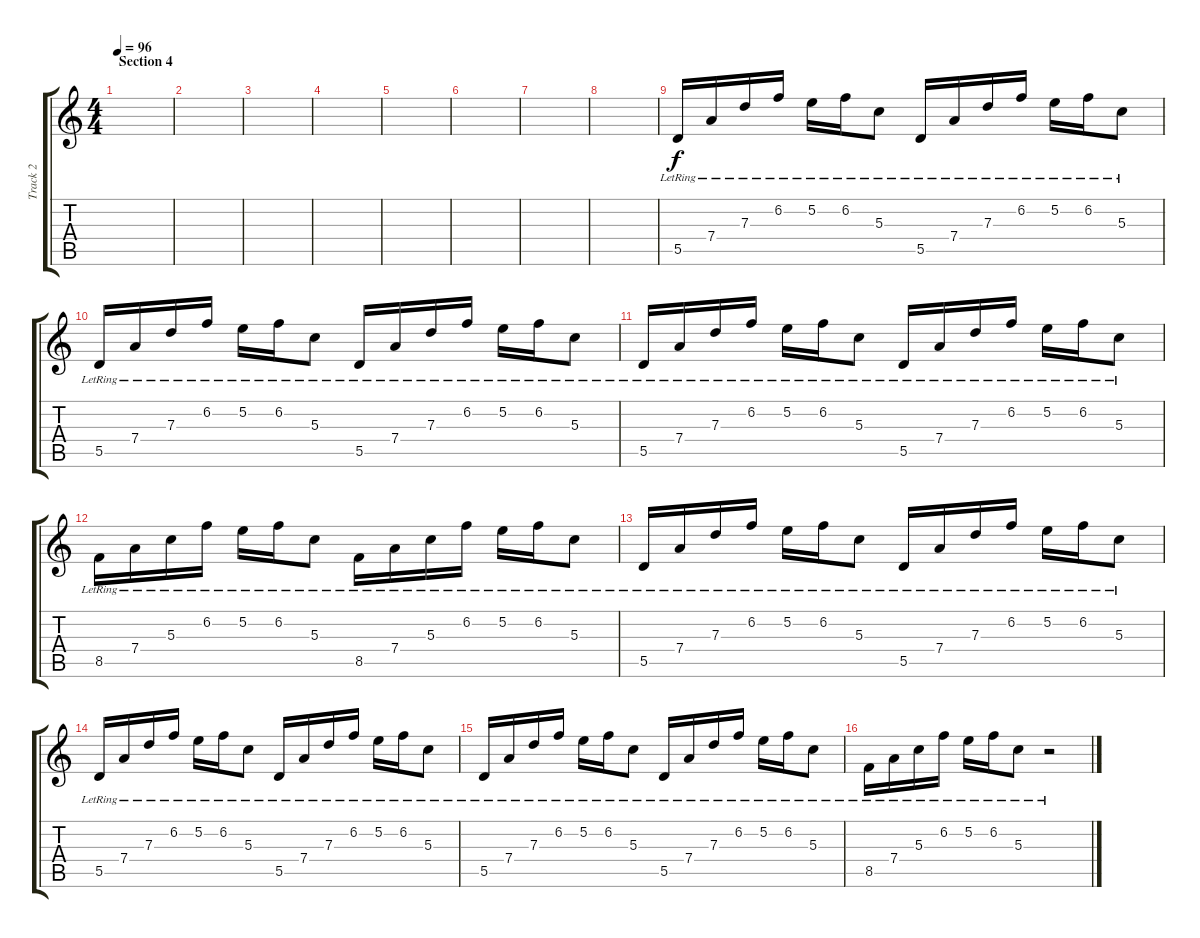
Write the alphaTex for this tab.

\track ("Track 2" "Track 2") {instrument acousticguitarsteel}
\staff {score tabs}
\tuning (E4 B3 G3 D3 A2 D2) {hide}
\ts (4 4)
\section ("" "Section 4")
\tempo 96
\clef g2
\ks c
|
|
|
|
|
|
|
|
5.5{lr}.16 7.4{lr}.16 7.3{lr}.16 6.2{lr}.16 5.2{lr}.16 6.2{lr}.16 5.3{lr}.8 5.5{lr}.16 7.4{lr}.16 7.3{lr}.16 6.2{lr}.16 5.2{lr}.16 6.2{lr}.16 5.3{lr}.8 |
5.5{lr}.16 7.4{lr}.16 7.3{lr}.16 6.2{lr}.16 5.2{lr}.16 6.2{lr}.16 5.3{lr}.8 5.5{lr}.16 7.4{lr}.16 7.3{lr}.16 6.2{lr}.16 5.2{lr}.16 6.2{lr}.16 5.3{lr}.8 |
5.5{lr}.16 7.4{lr}.16 7.3{lr}.16 6.2{lr}.16 5.2{lr}.16 6.2{lr}.16 5.3{lr}.8 5.5{lr}.16 7.4{lr}.16 7.3{lr}.16 6.2{lr}.16 5.2{lr}.16 6.2{lr}.16 5.3{lr}.8 |
8.5{lr}.16 7.4{lr}.16 5.3{lr}.16 6.2{lr}.16 5.2{lr}.16 6.2{lr}.16 5.3{lr}.8 8.5{lr}.16 7.4{lr}.16 5.3{lr}.16 6.2{lr}.16 5.2{lr}.16 6.2{lr}.16 5.3{lr}.8 |
5.5{lr}.16 7.4{lr}.16 7.3{lr}.16 6.2{lr}.16 5.2{lr}.16 6.2{lr}.16 5.3{lr}.8 5.5{lr}.16 7.4{lr}.16 7.3{lr}.16 6.2{lr}.16 5.2{lr}.16 6.2{lr}.16 5.3{lr}.8 |
5.5{lr}.16 7.4{lr}.16 7.3{lr}.16 6.2{lr}.16 5.2{lr}.16 6.2{lr}.16 5.3{lr}.8 5.5{lr}.16 7.4{lr}.16 7.3{lr}.16 6.2{lr}.16 5.2{lr}.16 6.2{lr}.16 5.3{lr}.8 |
5.5{lr}.16 7.4{lr}.16 7.3{lr}.16 6.2{lr}.16 5.2{lr}.16 6.2{lr}.16 5.3{lr}.8 5.5{lr}.16 7.4{lr}.16 7.3{lr}.16 6.2{lr}.16 5.2{lr}.16 6.2{lr}.16 5.3{lr}.8 |
8.5{lr}.16 7.4{lr}.16 5.3{lr}.16 6.2{lr}.16 5.2{lr}.16 6.2{lr}.16 5.3{lr}.8 r.2
